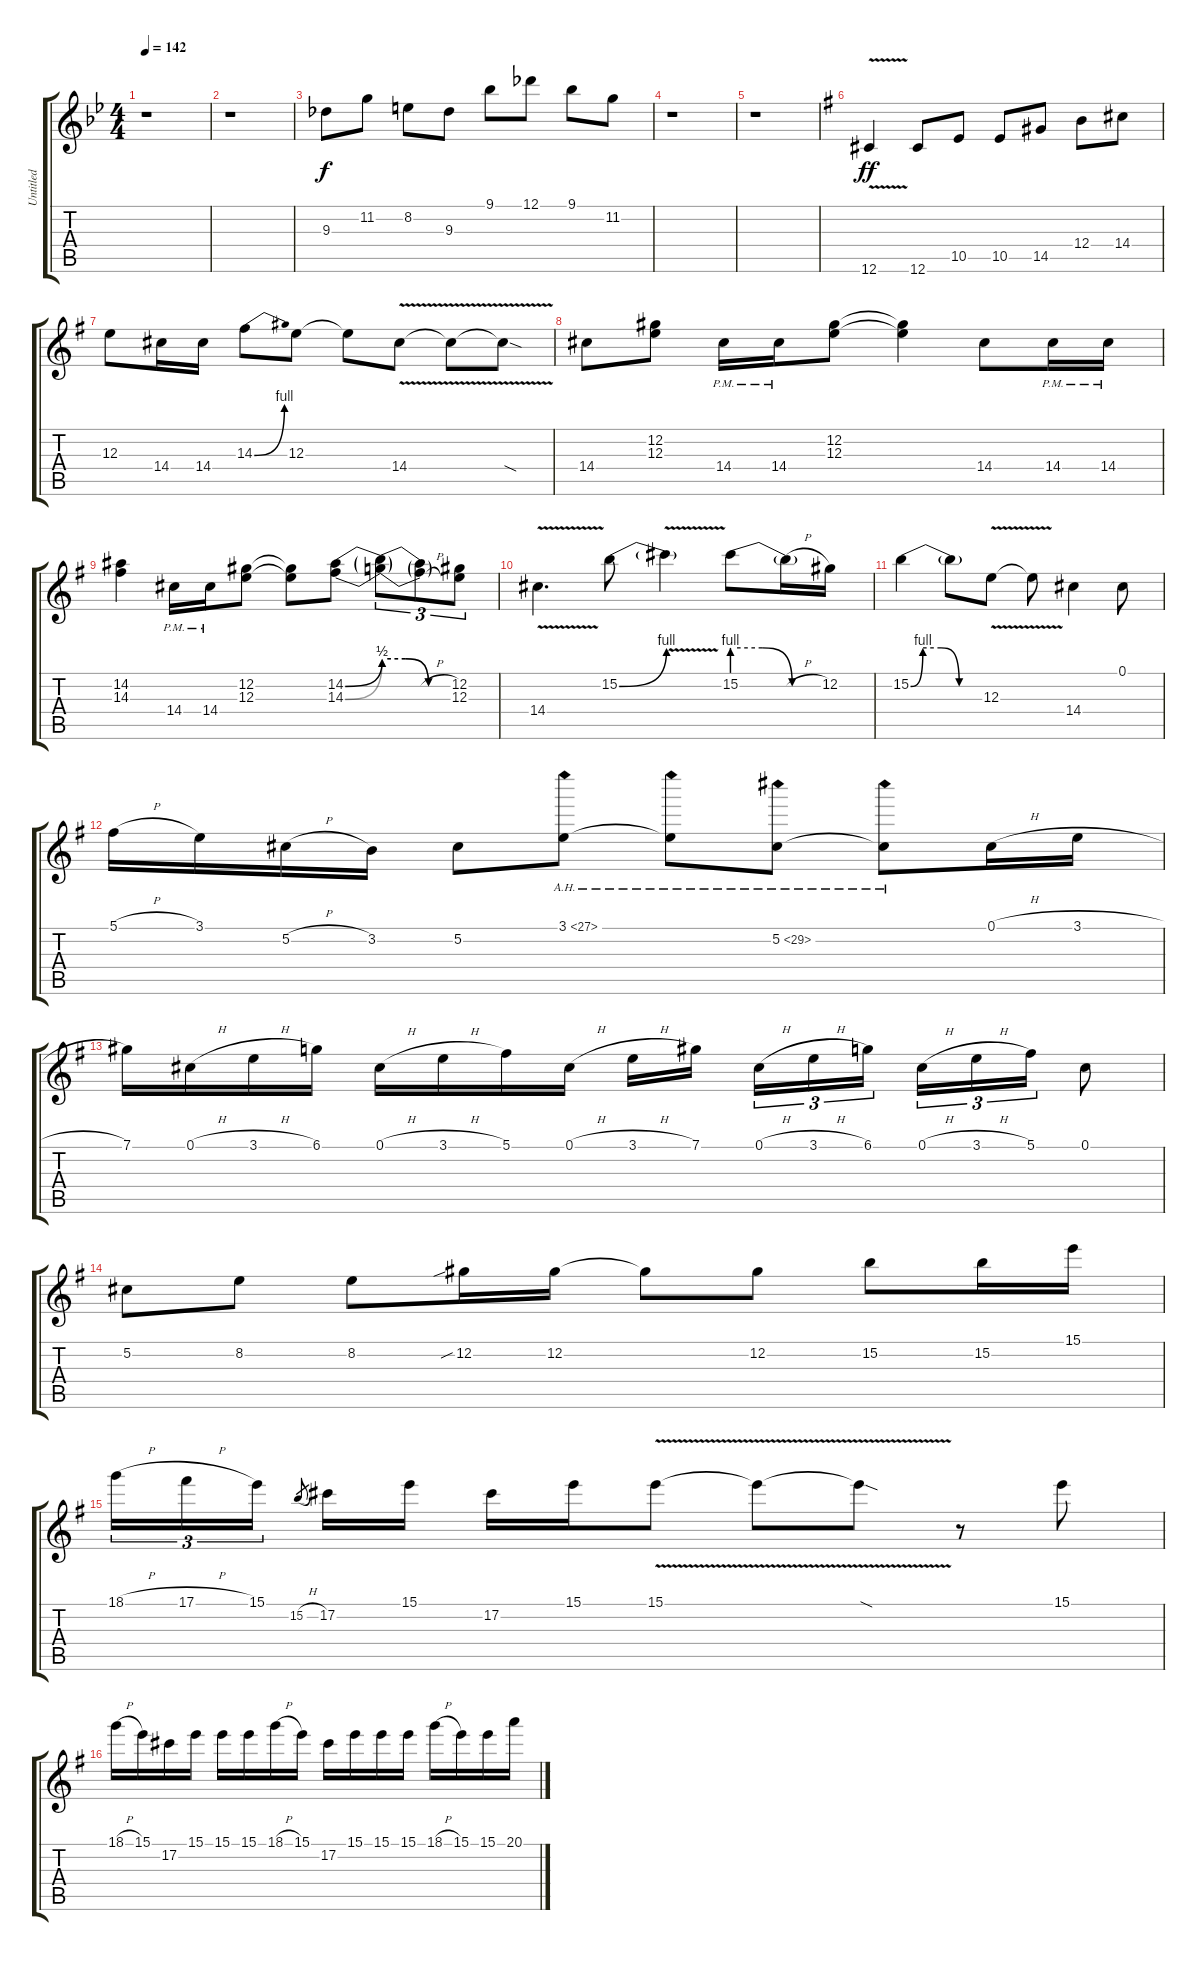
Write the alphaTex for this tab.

\track ("Untitled" "Untitled") {instrument distortionguitar}
\staff {score tabs}
\tuning (Db4 Ab3 E3 B2 Gb2 Db2) {hide}
\ts (4 4)
\tempo 142
\clef g2
\ks bb
r.1{dy f} |
r.1 |
9.3.8 11.2.8 8.2.8 9.3.8 9.1.8 12.1.8 9.1.8 11.2.8 |
r.1 |
r.1 |
\ks g
12.6{v}.4{dy ff} 12.6.8 10.5.8 10.5.8 14.5.8 12.4.8 14.4.8 |
12.3.8 14.4.16 14.4.16 14.3{be (bend 0 0 60 4)}.8 12.3.8 12.3{t}.8 14.4{v}.8 14.4{v t}.8 14.4{sod t}.8 |
14.4.8 (12.2 12.3).8 14.4{pm}.16 14.4{pm}.16 (12.2 12.3).8 (12.2{t} 12.3{t}).4 14.4.8 14.4{pm}.16 14.4{pm}.16 |
(14.2 14.3).4 14.4{pm}.16 14.4{pm}.16 (12.2 12.3).8 (12.2{t} 12.3{t}).8 (14.2{be (bend 0 0 60 2)} 14.3{be (bend 0 0 60 2)}).8 (14.2{be (custom 0 2 20 2 40 0 60 0) t} 14.3{be (custom 0 2 20 2 40 0 60 0) t}).8{tu (3 2)} (14.2{h t} 14.3{h t}).8{tu (3 2)} (12.2 12.3).8{tu (3 2)} |
14.4{v}.4{d} 15.2{be (bend 0 0 60 4)}.8 15.2{v t}.4 15.2{be (custom 0 4 20 4 40 0 60 0)}.8 15.2{h t}.16 12.2.16 |
15.2{be (custom 0 0 10 4 25 4 40 0 60 0)}.4 15.2{t}.8 12.3{v}.8 12.3{v t}.8 14.4.4 0.1.8 |
5.1{h}.16 3.1.16 5.2{h}.16 3.2.16 5.2.8 3.1{ah 24}.8 3.1{ah 24 t}.8 5.2{ah 24}.8 5.2{ah 24 t}.8 0.1{h}.16 3.1{h}.16 |
7.1.16 0.1{h}.16 3.1{h}.16 6.1.16 0.1{h}.16 3.1{h}.16 5.1.16 0.1{h}.16 3.1{h}.16 7.1.16{beam splitsecondary} 0.1{h}.16{tu (3 2)} 3.1{h}.16{tu (3 2)} 6.1.16{tu (3 2)} 0.1{h}.16{tu (3 2)} 3.1{h}.16{tu (3 2)} 5.1.16{tu (3 2)} 0.1.8 |
5.2.8 8.2.8 8.2.8 12.2{sib}.16 12.2.16 12.2{t}.8 12.2.8 15.2.8 15.2.16 15.1.16 |
18.1{h}.16{tu (3 2)} 17.1{h}.16{tu (3 2)} 15.1.16{tu (3 2)} 15.2{h}.8{gr beam splitsecondary} 17.2.16 15.1.16 17.2.16 15.1.16 15.1{v}.8 15.1{v t}.8 15.1{sod t}.8 r.8 15.1.8 |
18.1{h}.16 15.1.16 17.2.16 15.1.16 15.1.16 15.1.16 18.1{h}.16 15.1.16 17.2.16 15.1.16 15.1.16 15.1.16 18.1{h}.16 15.1.16 15.1.16 20.1{h}.16
